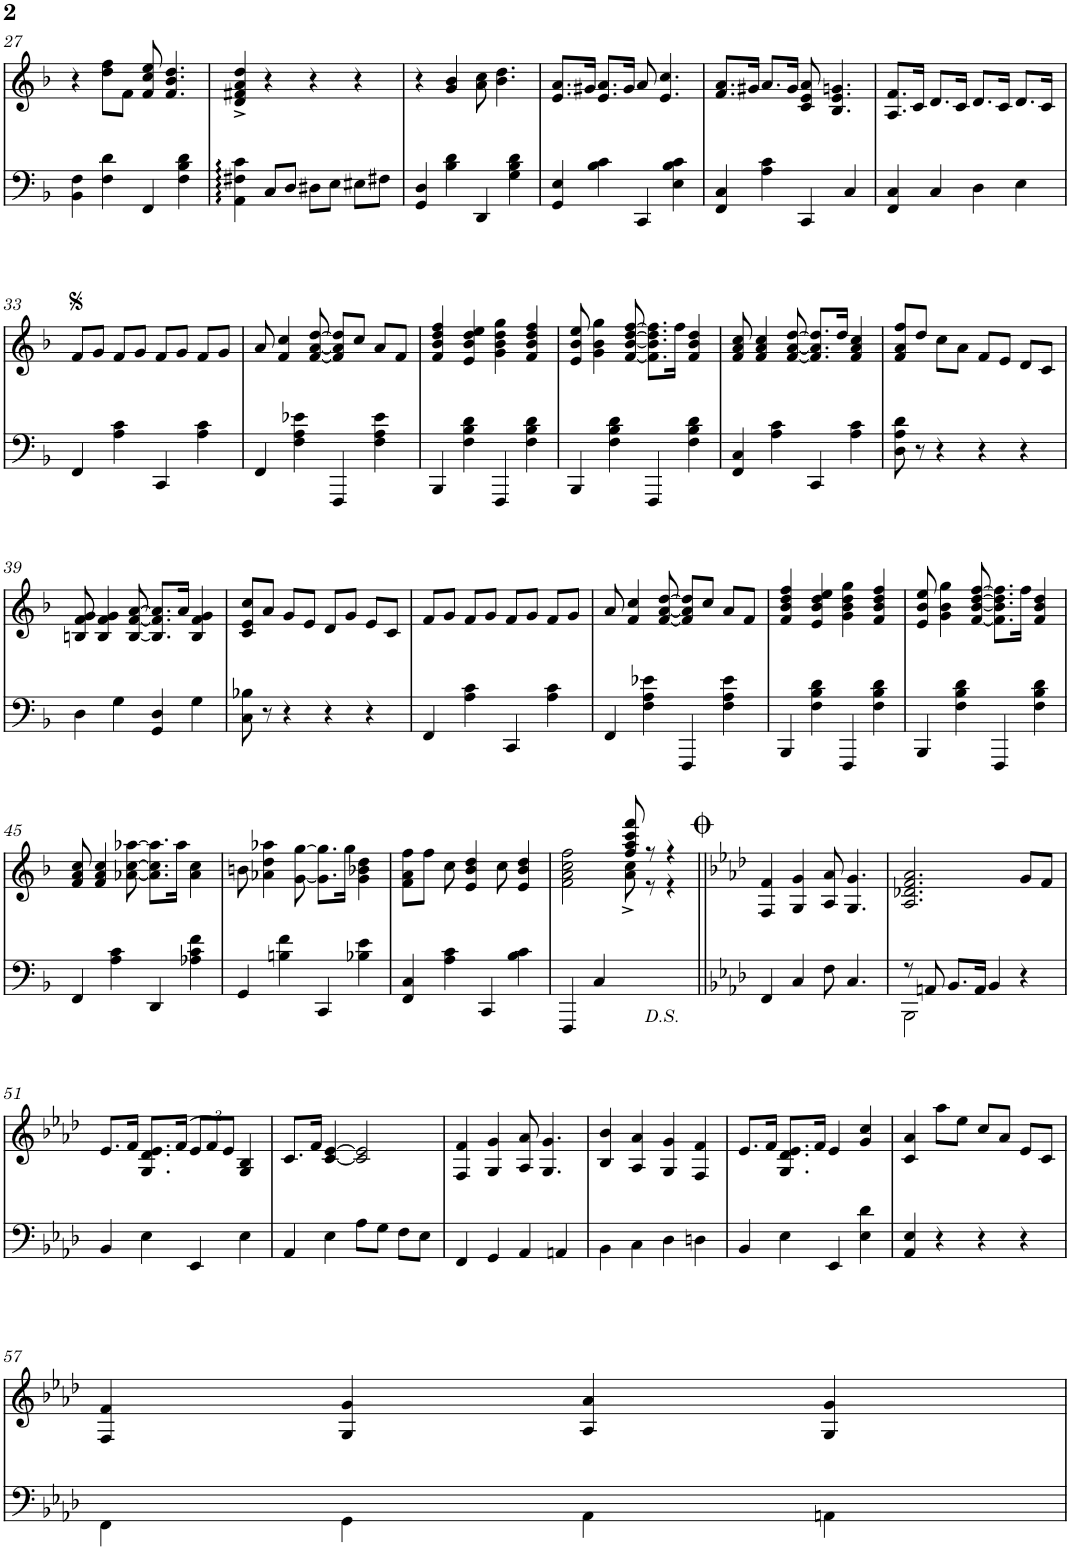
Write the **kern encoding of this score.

**kern	**kern
*part2	*part1
*staff2	*staff1
*I"Piano	*I"Piano
*I'Pno	*I'Pno
!!LO:PB:g=z
*clefF4	*clefG2
*k[b-]	*k[b-]
*F:	*F:
*M4/4	*M4/4
*met(c)	*met(c)
=27	=27
4BB-\ 4F\	4r
4F\ 4d\	8dd\ 8ff\L
.	8f\J
4FF/	8f/ 8cc/ 8ee/
.	4.f/ 4.b-/ 4.dd/
4F\ 4B-\ 4d\	.
=28	=28
4AA\ 4F#X\ 4c\	4d/^ 4f#X/^ 4a/^ 4dd/^
8C/L	4r
8D/J	.
8D#X\L	4r
8E\J	.
8E#X\L	4r
8F#X\J	.
=29	=29
4GG/ 4D/	4r
4B-\ 4d\	4g/ 4b-/
4DD/	8a\ 8cc\
.	4.b-\ 4.dd\
4G\ 4B-\ 4d\	.
=30	=30
4GG/ 4E/	8.e/ 8.a/L
.	16g#X/Jk
4B-\ 4c\	8.e/ 8.a/L
.	16g#/Jk
4CC/	8a/
.	4.e/ 4.cc/
4E\ 4B-\ 4c\	.
=31	=31
4FF/ 4C/	8.f/ 8.a/L
.	16g#X/Jk
4A\ 4c\	8.a/L
.	16g#/Jk
4CC/	8c/ 8e/ 8a/
.	4.B-/ 4.e/ 4.gn/
4C/	.
=32	=32
4FF/ 4C/	8.A/ 8.f/L
.	16c/Jk
4C/	8.d/L
.	16c/Jk
4D\	8.d/L
.	16c/Jk
4E\	8.d/L
.	16c/Jk
!!LO:LB:g=z
=33	=33
4FF/	8f/L
.	8g/J
4A\ 4c\	8f/L
.	8g/J
4CC/	8f/L
.	8g/J
4A\ 4c\	8f/L
.	8g/J
=34	=34
4FF/	8a/
.	4f/ 4cc/
4F\ 4A\ 4e-X\	.
.	[8f/ [8a/ [8dd/
4FFF/	8f/] 8a/] 8dd/]L
.	8cc/J
4F\ 4A\ 4e-\	8a/L
.	8f/J
=35	=35
4BBB-/	4f/ 4b-/ 4dd/ 4ff/
4F\ 4B-\ 4d\	4e/ 4b-/ 4dd/ 4ee/
4FFF/	4g\ 4b-\ 4dd\ 4gg\
4F\ 4B-\ 4d\	4f/ 4b-/ 4dd/ 4ff/
=36	=36
4BBB-/	8e/ 8b-/ 8ee/
.	4g\ 4b-\ 4gg\
4F\ 4B-\ 4d\	.
.	[8f/ [8b-/ [8dd/ [8ff/
4FFF/	8.f\] 8.b-\] 8.dd\] 8.ff\]L
.	16ff\Jk
4F\ 4B-\ 4d\	4f/ 4b-/ 4dd/
=37	=37
4FF/ 4C/	8f/ 8a/ 8cc/
.	4f/ 4a/ 4cc/
4A\ 4c\	.
.	[8f/ [8a/ [8dd/
4CC/	8.f/] 8.a/] 8.dd/]L
.	16dd/Jk
4A\ 4c\	4f/ 4a/ 4cc/
=38	=38
8D\ 8A\ 8d\	8f/ 8a/ 8ff/L
8r	8dd/J
4r	8cc\L
.	8a\J
4r	8f/L
.	8e/J
4r	8d/L
.	8c/J
!!LO:LB:g=z
=39	=39
4D\	8Bn/ 8f/ 8g/
.	4B/ 4f/ 4g/
4G\	.
.	[8B/ [8f/ [8a/
4GG/ 4D/	8.B/] 8.f/] 8.a/]L
.	16a/Jk
4G\	4B/ 4f/ 4g/
=40	=40
8C\ 8B-X\	8c/ 8e/ 8cc/L
8r	8a/J
4r	8g/L
.	8e/J
4r	8d/L
.	8g/J
4r	8e/L
.	8c/J
=41	=41
4FF/	8f/L
.	8g/J
4A\ 4c\	8f/L
.	8g/J
4CC/	8f/L
.	8g/J
4A\ 4c\	8f/L
.	8g/J
=42	=42
4FF/	8a/
.	4f/ 4cc/
4F\ 4A\ 4e-X\	.
.	[8f/ [8a/ [8dd/
4FFF/	8f/] 8a/] 8dd/]L
.	8cc/J
4F\ 4A\ 4e-\	8a/L
.	8f/J
=43	=43
4BBB-/	4f/ 4b-/ 4dd/ 4ff/
4F\ 4B-\ 4d\	4e/ 4b-/ 4dd/ 4ee/
4FFF/	4g\ 4b-\ 4dd\ 4gg\
4F\ 4B-\ 4d\	4f/ 4b-/ 4dd/ 4ff/
=44	=44
4BBB-/	8e/ 8b-/ 8ee/
.	4g\ 4b-\ 4gg\
4F\ 4B-\ 4d\	.
.	[8f/ [8b-/ [8dd/ [8ff/
4FFF/	8.f\] 8.b-\] 8.dd\] 8.ff\]L
.	16ff\Jk
4F\ 4B-\ 4d\	4f/ 4b-/ 4dd/
!!LO:LB:g=z
=45	=45
4FF/	8f/ 8a/ 8cc/
.	4f/ 4a/ 4cc/
4A\ 4c\	.
.	[8a-X\ [8cc\ [8aa-X\
4DD/	8.a-\] 8.cc\] 8.aa-\]L
.	16aa-\Jk
4A-X\ 4c\ 4f\	4a-\ 4cc\
=46	=46
4GG/	8bn\
.	4a-X\ 4dd\ 4aa-X\
4Bn\ 4f\	.
.	[8g\ [8gg\
4CC/	8.g\] 8.gg\]L
.	16gg\Jk
4B-X\ 4e\	4g\ 4b-X\ 4dd\
=47	=47
4FF/ 4C/	8f\ 8a\ 8ff\L
.	8ff\J
4A\ 4c\	8cc\
.	4e/ 4b-/ 4dd/
4CC/	.
.	8cc\
4B-\ 4c\	4e/ 4b-/ 4dd/
=48	=48
*	*^
4FFF/	2f\ 2a\ 2cc\ 2ff\	2ryy
4C/	.	.
2ryy	8ff/ 8aa/ 8ccc/ 8fff/	8a\^ 8cc\^
.	8r	8r
.	4r	4r
*	*v	*v
=49||	=49||
*k[b-e-a-d-]	*k[b-e-a-d-]
4FF/	4F/ 4f/
4C/	4G/ 4g/
8F\	8A-/ 8a-/
4.C/	4.G/ 4.g/
=50	=50
*^	*
8r	2BBB-\	2.A-/ 2.d-X/ 2.f/ 2.a-/
8AAn/	.	.
8.BB-/L	.	.
16AA/Jk	.	.
4BB-/	2ryy	.
4r	.	8g/L
.	.	8f/J
*v	*v	*
!!LO:LB:g=z
=51	=51
*k[b-e-a-d-]	*k[b-e-a-d-]
4BB-/	8.e-/L
.	16f/Jk
4E-\	8.G/ 8.d-/ 8.e-/L
.	16f/Jk
*	*Xbrackettup
4EE-/	(>12e-/L
.	12f/
.	12e-/J)
4E-\	4G/ 4B-/
=52	=52
4AA-/	8.c/L
.	16f/Jk
4E-\	[4c/ [4e-/
8A-\L	2c/] 2e-/]
8G\J	.
8F\L	.
8E-\J	.
=53	=53
4FF/	4F/ 4f/
4GG/	4G/ 4g/
4AA-/	8A-/ 8a-/
.	4.G/ 4.g/
4AAn/	.
=54	=54
4BB-\	4B-/ 4b-/
4C\	4A-/ 4a-/
4D-\	4G/ 4g/
4Dn\	4F/ 4f/
=55	=55
4BB-/	8.e-/L
.	16f/Jk
4E-\	8.G/ 8.d-/ 8.e-/L
.	16f/Jk
4EE-/	4e-/
4E-\ 4d-\	4g/ 4cc/
=56	=56
4AA-/ 4E-/	4c/ 4a-/
4r	8aa-\L
.	8ee-\J
4r	8cc/L
.	8a-/J
4r	8e-/L
.	8c/J
!!LO:LB:g=z
=57	=57
4FF\	4F/ 4f/
4GG\	4G/ 4g/
4AA-\	4A-/ 4a-/
4AAn\	4G/ 4g/
=	=
*-	*-
